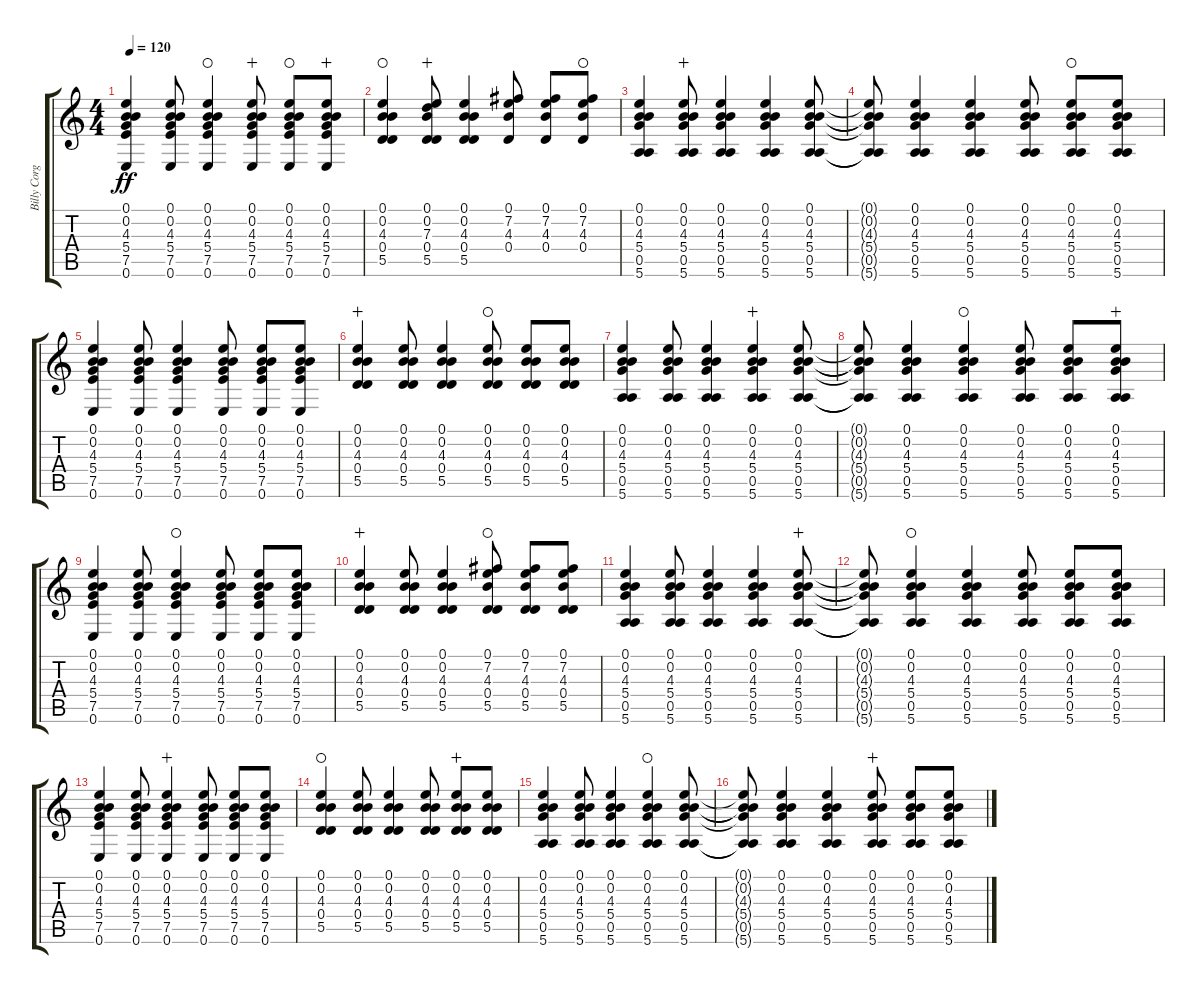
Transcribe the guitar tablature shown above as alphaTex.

\track ("Billy Corgan" "Billy Corg") {instrument distortionguitar bank 7}
\staff {score tabs}
\tuning (E4 B3 G3 D3 A2 E2) {hide}
\ts (4 4)
\tempo 120
\clef g2
\ks c
(0.1 0.2 4.3 5.4 7.5 0.6).4{dy ff} (0.1 0.2 4.3 5.4 7.5 0.6).8 (0.1 0.2 4.3 5.4 7.5 0.6).4{waho} (0.1 0.2 4.3 5.4 7.5 0.6).8{wahc} (0.1 0.2 4.3 5.4 7.5 0.6).8{waho} (0.1 0.2 4.3 5.4 7.5 0.6).8{wahc} |
(0.1 0.2 4.3 0.4 5.5).4{waho} (0.1 0.2 7.3 0.4 5.5).8{wahc} (0.1 0.2 4.3 0.4 5.5).4 (0.1 7.2 4.3 0.4).8 (0.1 7.2 4.3 0.4).8 (0.1 7.2 4.3 0.4).8{waho} |
(0.1 0.2 4.3 5.4 0.5 5.6).4 (0.1 0.2 4.3 5.4 0.5 5.6).8{wahc} (0.1 0.2 4.3 5.4 0.5 5.6).4 (0.1 0.2 4.3 5.4 0.5 5.6).4 (0.1 0.2 4.3 5.4 0.5 5.6).8 |
(0.1{t} 0.2{t} 4.3{t} 5.4{t} 0.5{t} 5.6{t}).8 (0.1 0.2 4.3 5.4 0.5 5.6).4 (0.1 0.2 4.3 5.4 0.5 5.6).4 (0.1 0.2 4.3 5.4 0.5 5.6).8 (0.1 0.2 4.3 5.4 0.5 5.6).8{waho} (0.1 0.2 4.3 5.4 0.5 5.6).8 |
(0.1 0.2 4.3 5.4 7.5 0.6).4 (0.1 0.2 4.3 5.4 7.5 0.6).8 (0.1 0.2 4.3 5.4 7.5 0.6).4 (0.1 0.2 4.3 5.4 7.5 0.6).8 (0.1 0.2 4.3 5.4 7.5 0.6).8 (0.1 0.2 4.3 5.4 7.5 0.6).8 |
(0.1 0.2 4.3 0.4 5.5).4{wahc} (0.1 0.2 4.3 0.4 5.5).8 (0.1 0.2 4.3 0.4 5.5).4 (0.1 0.2 4.3 0.4 5.5).8{waho} (0.1 0.2 4.3 0.4 5.5).8 (0.1 0.2 4.3 0.4 5.5).8 |
(0.1 0.2 4.3 5.4 0.5 5.6).4 (0.1 0.2 4.3 5.4 0.5 5.6).8 (0.1 0.2 4.3 5.4 0.5 5.6).4 (0.1 0.2 4.3 5.4 0.5 5.6).4{wahc} (0.1 0.2 4.3 5.4 0.5 5.6).8 |
(0.1{t} 0.2{t} 4.3{t} 5.4{t} 0.5{t} 5.6{t}).8 (0.1 0.2 4.3 5.4 0.5 5.6).4 (0.1 0.2 4.3 5.4 0.5 5.6).4{waho} (0.1 0.2 4.3 5.4 0.5 5.6).8 (0.1 0.2 4.3 5.4 0.5 5.6).8 (0.1 0.2 4.3 5.4 0.5 5.6).8{wahc} |
(0.1 0.2 4.3 5.4 7.5 0.6).4 (0.1 0.2 4.3 5.4 7.5 0.6).8 (0.1 0.2 4.3 5.4 7.5 0.6).4{waho} (0.1 0.2 4.3 5.4 7.5 0.6).8 (0.1 0.2 4.3 5.4 7.5 0.6).8 (0.1 0.2 4.3 5.4 7.5 0.6).8 |
(0.1 0.2 4.3 0.4 5.5).4{wahc} (0.1 0.2 4.3 0.4 5.5).8 (0.1 0.2 4.3 0.4 5.5).4 (0.1 7.2 4.3 0.4 5.5).8{waho} (0.1 7.2 4.3 0.4 5.5).8 (0.1 7.2 4.3 0.4 5.5).8 |
(0.1 0.2 4.3 5.4 0.5 5.6).4 (0.1 0.2 4.3 5.4 0.5 5.6).8 (0.1 0.2 4.3 5.4 0.5 5.6).4 (0.1 0.2 4.3 5.4 0.5 5.6).4 (0.1 0.2 4.3 5.4 0.5 5.6).8{wahc} |
(0.1{t} 0.2{t} 4.3{t} 5.4{t} 0.5{t} 5.6{t}).8 (0.1 0.2 4.3 5.4 0.5 5.6).4{waho} (0.1 0.2 4.3 5.4 0.5 5.6).4 (0.1 0.2 4.3 5.4 0.5 5.6).8 (0.1 0.2 4.3 5.4 0.5 5.6).8 (0.1 0.2 4.3 5.4 0.5 5.6).8 |
(0.1 0.2 4.3 5.4 7.5 0.6).4 (0.1 0.2 4.3 5.4 7.5 0.6).8 (0.1 0.2 4.3 5.4 7.5 0.6).4{wahc} (0.1 0.2 4.3 5.4 7.5 0.6).8 (0.1 0.2 4.3 5.4 7.5 0.6).8 (0.1 0.2 4.3 5.4 7.5 0.6).8 |
(0.1 0.2 4.3 0.4 5.5).4{waho} (0.1 0.2 4.3 0.4 5.5).8 (0.1 0.2 4.3 0.4 5.5).4 (0.1 0.2 4.3 0.4 5.5).8 (0.1 0.2 4.3 0.4 5.5).8{wahc} (0.1 0.2 4.3 0.4 5.5).8 |
(0.1 0.2 4.3 5.4 0.5 5.6).4 (0.1 0.2 4.3 5.4 0.5 5.6).8 (0.1 0.2 4.3 5.4 0.5 5.6).4 (0.1 0.2 4.3 5.4 0.5 5.6).4{waho} (0.1 0.2 4.3 5.4 0.5 5.6).8 |
(0.1{t} 0.2{t} 4.3{t} 5.4{t} 0.5{t} 5.6{t}).8 (0.1 0.2 4.3 5.4 0.5 5.6).4 (0.1 0.2 4.3 5.4 0.5 5.6).4 (0.1 0.2 4.3 5.4 0.5 5.6).8{wahc} (0.1 0.2 4.3 5.4 0.5 5.6).8 (0.1 0.2 4.3 5.4 0.5 5.6).8
